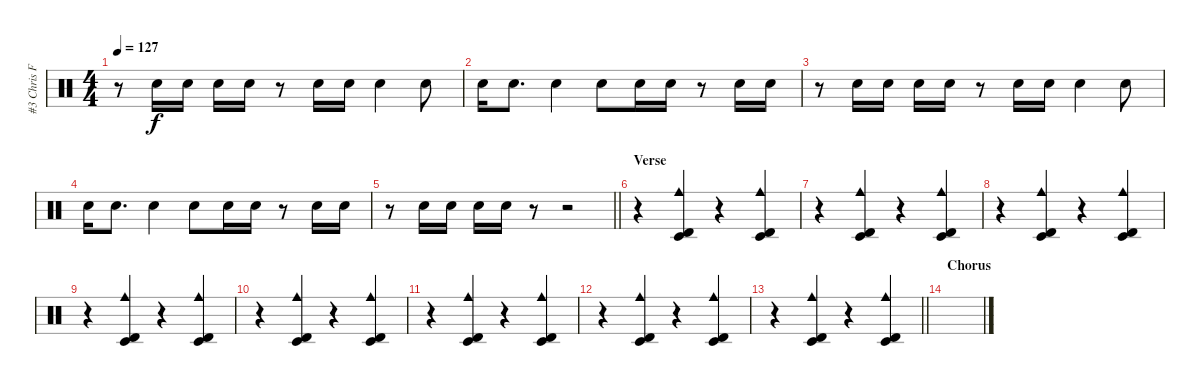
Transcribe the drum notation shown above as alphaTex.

\track ("#3 Chris Fehn" "#3 Chris F") {instrument percussion}
\staff {score}
\articulation defaults
\ts (4 4)
\tempo 127
\clef neutral
\ks c
r.8{dy f} "Snare (hit) 2".16 "Snare (hit) 2".16 "Snare (hit) 2".16 "Snare (hit) 2".16 r.8 "Snare (hit) 2".16 "Snare (hit) 2".16 "Snare (hit) 2".4 "Snare (hit) 2".8 |
"Snare (hit) 2".16 "Snare (hit) 2".8{d} "Snare (hit) 2".4 "Snare (hit) 2".8 "Snare (hit) 2".16 "Snare (hit) 2".16 r.8 "Snare (hit) 2".16 "Snare (hit) 2".16 |
r.8 "Snare (hit) 2".16 "Snare (hit) 2".16 "Snare (hit) 2".16 "Snare (hit) 2".16 r.8 "Snare (hit) 2".16 "Snare (hit) 2".16 "Snare (hit) 2".4 "Snare (hit) 2".8 |
"Snare (hit) 2".16 "Snare (hit) 2".8{d} "Snare (hit) 2".4 "Snare (hit) 2".8 "Snare (hit) 2".16 "Snare (hit) 2".16 r.8 "Snare (hit) 2".16 "Snare (hit) 2".16 |
\barLineRight lightlight
r.8 "Snare (hit) 2".16 "Snare (hit) 2".16 "Snare (hit) 2".16 "Snare (hit) 2".16 r.8 r.2 |
\section ("" "Verse")
r.4 ("Cowbell medium (hit)" "Timbale high (hit)" "Timbale low (hit)").4 r.4 ("Cowbell medium (hit)" "Timbale high (hit)" "Timbale low (hit)").4 |
r.4 ("Cowbell medium (hit)" "Timbale high (hit)" "Timbale low (hit)").4 r.4 ("Cowbell medium (hit)" "Timbale high (hit)" "Timbale low (hit)").4 |
r.4 ("Cowbell medium (hit)" "Timbale high (hit)" "Timbale low (hit)").4 r.4 ("Cowbell medium (hit)" "Timbale high (hit)" "Timbale low (hit)").4 |
r.4 ("Cowbell medium (hit)" "Timbale high (hit)" "Timbale low (hit)").4 r.4 ("Cowbell medium (hit)" "Timbale high (hit)" "Timbale low (hit)").4 |
r.4 ("Cowbell medium (hit)" "Timbale high (hit)" "Timbale low (hit)").4 r.4 ("Cowbell medium (hit)" "Timbale high (hit)" "Timbale low (hit)").4 |
r.4 ("Cowbell medium (hit)" "Timbale high (hit)" "Timbale low (hit)").4 r.4 ("Cowbell medium (hit)" "Timbale high (hit)" "Timbale low (hit)").4 |
r.4 ("Cowbell medium (hit)" "Timbale high (hit)" "Timbale low (hit)").4 r.4 ("Cowbell medium (hit)" "Timbale high (hit)" "Timbale low (hit)").4 |
\barLineRight lightlight
r.4 ("Cowbell medium (hit)" "Timbale high (hit)" "Timbale low (hit)").4 r.4 ("Cowbell medium (hit)" "Timbale high (hit)" "Timbale low (hit)").4 |
\section ("" "Chorus")
